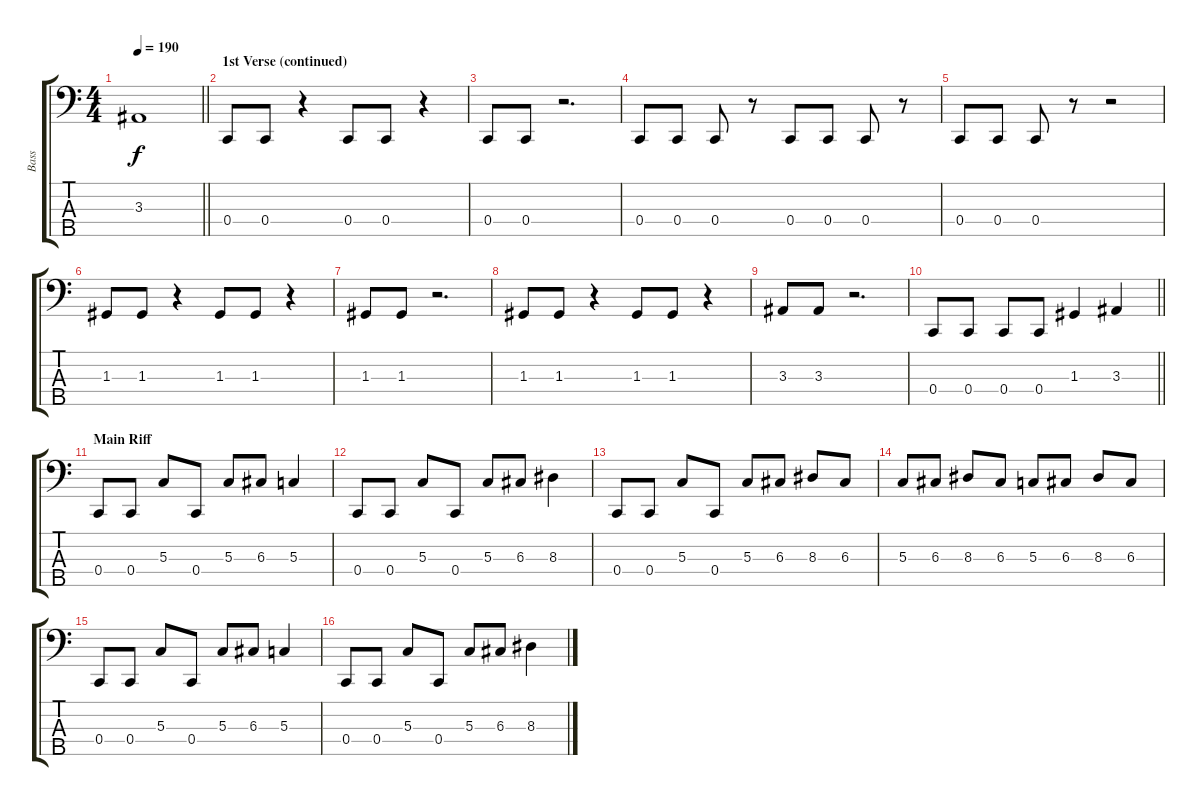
\track ("Bass" "Bass") {instrument electricbasspick}
\staff {score tabs}
\tuning (F2 C2 G1 C1 A0) {hide}
\ts (4 4)
\tempo 190
\clef f4
\barLineRight lightlight
\ks c
3.3.1{dy f} |
\section ("" "1st Verse (continued)")
0.4.8 0.4.8 r.4 0.4.8 0.4.8 r.4 |
0.4.8 0.4.8 r.2{d} |
0.4.8 0.4.8 0.4.8 r.8 0.4.8 0.4.8 0.4.8 r.8 |
0.4.8 0.4.8 0.4.8 r.8 r.2 |
1.3.8 1.3.8 r.4 1.3.8 1.3.8 r.4 |
1.3.8 1.3.8 r.2{d} |
1.3.8 1.3.8 r.4 1.3.8 1.3.8 r.4 |
3.3.8 3.3.8 r.2{d} |
\barLineRight lightlight
0.4.8 0.4.8 0.4.8 0.4.8 1.3.4 3.3.4 |
\section ("" "Main Riff")
0.4.8 0.4.8 5.3.8 0.4.8 5.3.8 6.3.8 5.3.4 |
0.4.8 0.4.8 5.3.8 0.4.8 5.3.8 6.3.8 8.3.4 |
0.4.8 0.4.8 5.3.8 0.4.8 5.3.8 6.3.8 8.3.8 6.3.8 |
5.3.8 6.3.8 8.3.8 6.3.8 5.3.8 6.3.8 8.3.8 6.3.8 |
0.4.8 0.4.8 5.3.8 0.4.8 5.3.8 6.3.8 5.3.4 |
0.4.8 0.4.8 5.3.8 0.4.8 5.3.8 6.3.8 8.3.4
